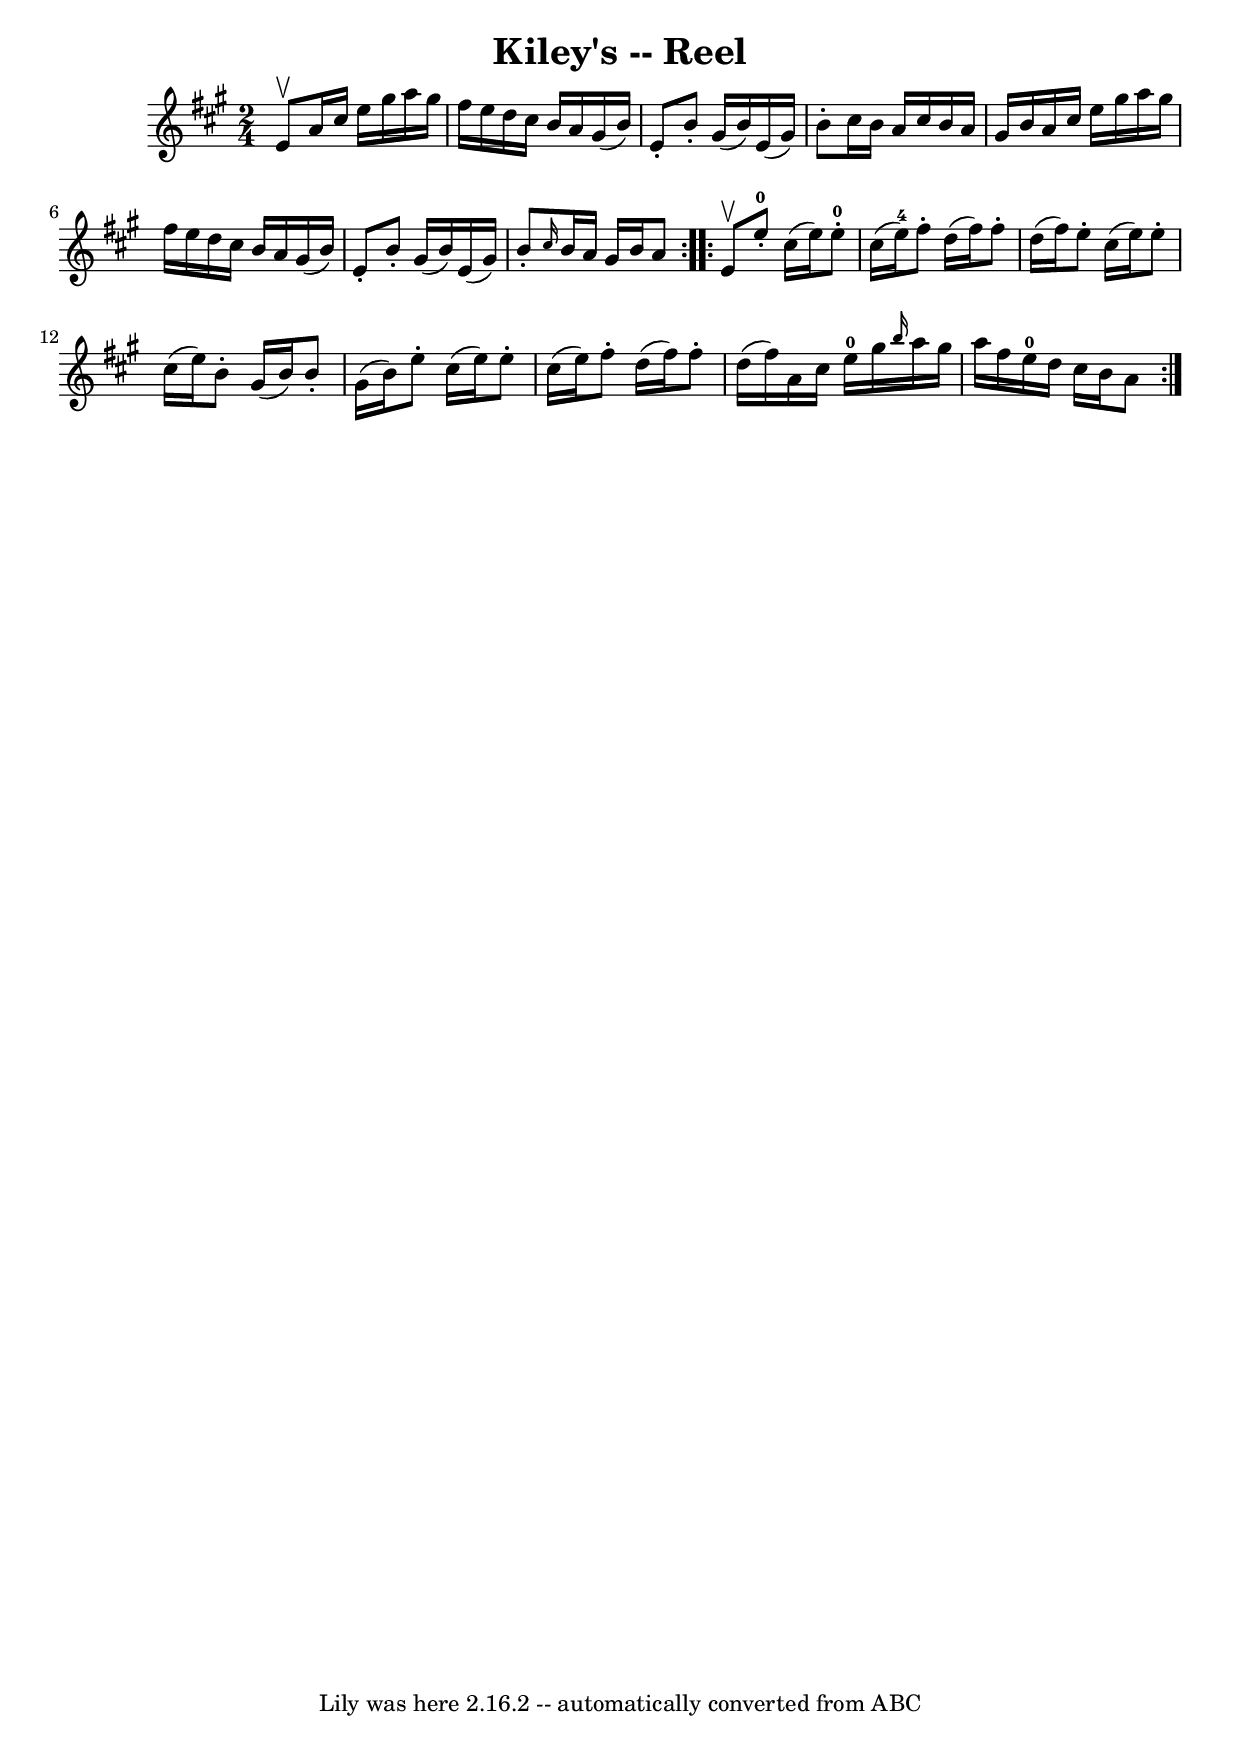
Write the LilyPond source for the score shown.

\version "2.16.2"
\include "Mammoth.ily"
\header {
  %% book = "Ryan's Mammoth Collection"
  crossRefNumber = "1"
  footnotes = "\\\\243"
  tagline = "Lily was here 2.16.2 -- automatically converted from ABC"
  title = "Kiley's -- Reel"

}
voicedefault =  {



  \repeat volta 2 {

    \time 2/4 
    \key a \major
    e'8^\upbow |
    a'16 cis''16 e''16    
    gis''16 a''16 gis''16 fis''16 e''16    |
    d''16 cis''16  
    b'16 a'16 gis'16 (b'16) e'8-.   |
    b'8-. gis'16 (
    b'16) e'16 (gis'16) b'8-.   |
    cis''16 b'16 a'16    
    cis''16 b'16 a'16 gis'16 b'16    |
    a'16 cis''16    
    e''16 gis''16 a''16 gis''16 fis''16 e''16    |
    d''16    
    cis''16 b'16 a'16 gis'16 (b'16) e'8-.   |
    b'8-.   
    gis'16 (b'16) e'16 (gis'16) b'8-.   |
    \grace {    
      cis''16  
    } b'16 a'16 gis'16 b'16 a'8  
  }     
  \repeat volta 2 {
    
    e'8^\upbow |
    e''8-0-. cis''16 (e''16) e''8-0-.  
    cis''16 (e''16-4)   |
    fis''8-. d''16 (fis''16)   
    fis''8-. d''16 (fis''16)   |
    e''8-. cis''16 (e''16) e''8-. cis''16 (e''16)   |
    b'8-. gis'16 (b'16)  
    b'8-. gis'16 (b'16)   |
    e''8-. cis''16 (e''16)   
    e''8-. cis''16 (e''16)   |
    fis''8-. d''16 (fis''16)  
    fis''8-. d''16 (fis''16)   |
    a'16 cis''16 e''16-0 
    gis''16  \grace { b''16  
		    } a''16 gis''16 a''16 fis''16     |
    e''16-0 d''16 cis''16 b'16 a'8    
  }   

}

\score{
  <<

    \context Staff="default"
    {
      \voicedefault 
      
    }

  >>
  \layout {
    
  }
  \midi {
  }

}
